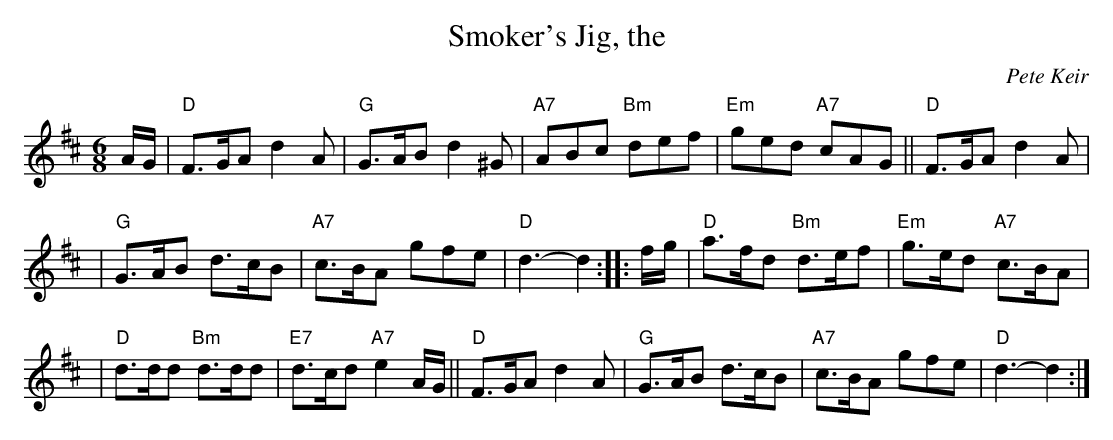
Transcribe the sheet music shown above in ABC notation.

X:1
T: Smoker's Jig, the
C: Pete Keir
M: 6/8
L: 1/8
K: D
A/G/ | "D"F>GA d2A \
| "G"G>AB d2^G | "A7"ABc "Bm"def \
| "Em"ged "A7"cAG || "D"F>GA d2A |
| "G"G>AB d>cB | "A7"c>BA gfe \
| "D"d3- d2 :: f/g/ \
| "D"a>fd "Bm"d>ef | "Em"g>ed "A7"c>BA |
| "D"d>dd "Bm"d>dd | "E7"d>cd "A7"e2A/G/ \
|| "D"F>GA d2A | "G"G>AB d>cB \
| "A7"c>BA gfe | "D"d3- d2 :|
